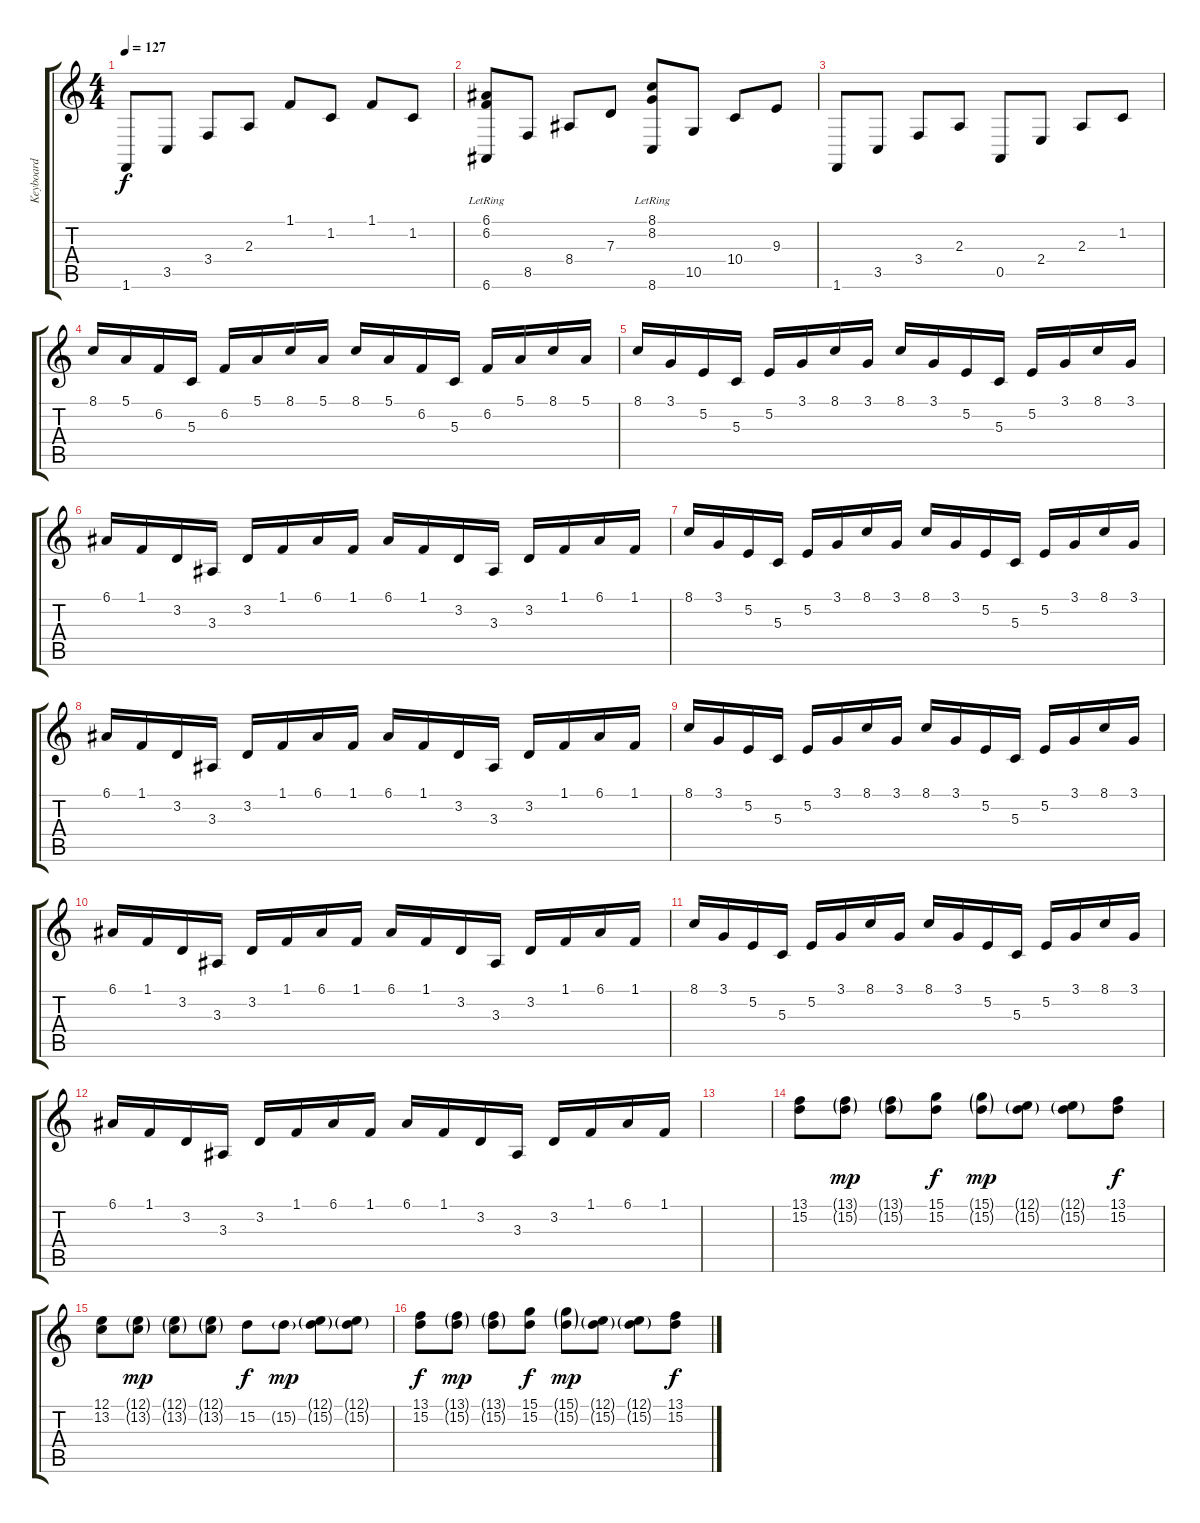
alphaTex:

\track ("Keyboard" "Keyboard") {instrument electricgrandpiano}
\staff {score tabs}
\tuning (E4 B3 G3 D3 A2 E2) {hide}
\ts (4 4)
\tempo 127
\clef g2
\ks c
1.6.8{dy f} 3.5.8 3.4.8 2.3.8 1.1.8 1.2.8 1.1.8 1.2.8 |
(6.1{lr} 6.2{lr} 6.6).8 8.5.8 8.4.8 7.3.8 (8.1{lr} 8.2{lr} 8.6).8 10.5.8 10.4.8 9.3.8 |
1.6.8 3.5.8 3.4.8 2.3.8 0.5.8 2.4.8 2.3.8 1.2.8 |
8.1.16{volume 8 instrument drawbarorgan} 5.1.16 6.2.16 5.3.16 6.2.16 5.1.16 8.1.16 5.1.16 8.1.16 5.1.16 6.2.16 5.3.16 6.2.16 5.1.16 8.1.16 5.1.16 |
8.1.16 3.1.16 5.2.16 5.3.16 5.2.16 3.1.16 8.1.16 3.1.16 8.1.16 3.1.16 5.2.16 5.3.16 5.2.16 3.1.16 8.1.16 3.1.16 |
6.1.16 1.1.16 3.2.16 3.3.16 3.2.16 1.1.16 6.1.16 1.1.16 6.1.16 1.1.16 3.2.16 3.3.16 3.2.16 1.1.16 6.1.16 1.1.16 |
8.1.16 3.1.16 5.2.16 5.3.16 5.2.16 3.1.16 8.1.16 3.1.16 8.1.16 3.1.16 5.2.16 5.3.16 5.2.16 3.1.16 8.1.16 3.1.16 |
6.1.16 1.1.16 3.2.16 3.3.16 3.2.16 1.1.16 6.1.16 1.1.16 6.1.16 1.1.16 3.2.16 3.3.16 3.2.16 1.1.16 6.1.16 1.1.16 |
8.1.16 3.1.16 5.2.16 5.3.16 5.2.16 3.1.16 8.1.16 3.1.16 8.1.16 3.1.16 5.2.16 5.3.16 5.2.16 3.1.16 8.1.16 3.1.16 |
6.1.16 1.1.16 3.2.16 3.3.16 3.2.16 1.1.16 6.1.16 1.1.16 6.1.16 1.1.16 3.2.16 3.3.16 3.2.16 1.1.16 6.1.16 1.1.16 |
8.1.16 3.1.16 5.2.16 5.3.16 5.2.16 3.1.16 8.1.16 3.1.16 8.1.16 3.1.16 5.2.16 5.3.16 5.2.16 3.1.16 8.1.16 3.1.16 |
6.1.16 1.1.16 3.2.16 3.3.16 3.2.16 1.1.16 6.1.16 1.1.16 6.1.16 1.1.16 3.2.16 3.3.16 3.2.16 1.1.16 6.1.16 1.1.16 |
|
(13.1 15.2).8{volume 12 instrument electricgrandpiano} (13.1{g} 15.2{g}).8{dy mp} (13.1{g} 15.2{g}).8 (15.1 15.2).8{dy f} (15.1{g} 15.2{g}).8{dy mp} (12.1{g} 15.2{g}).8 (12.1{g} 15.2{g}).8 (13.1 15.2).8{dy f} |
(12.1 13.2).8 (12.1{g} 13.2{g}).8{dy mp} (12.1{g} 13.2{g}).8 (12.1{g} 13.2{g}).8 15.2.8{dy f} 15.2{g}.8{dy mp} (12.1{g} 15.2{g}).8 (12.1{g} 15.2{g}).8 |
(13.1 15.2).8{dy f} (13.1{g} 15.2{g}).8{dy mp} (13.1{g} 15.2{g}).8 (15.1 15.2).8{dy f} (15.1{g} 15.2{g}).8{dy mp} (12.1{g} 15.2{g}).8 (12.1{g} 15.2{g}).8 (13.1 15.2).8{dy f}
